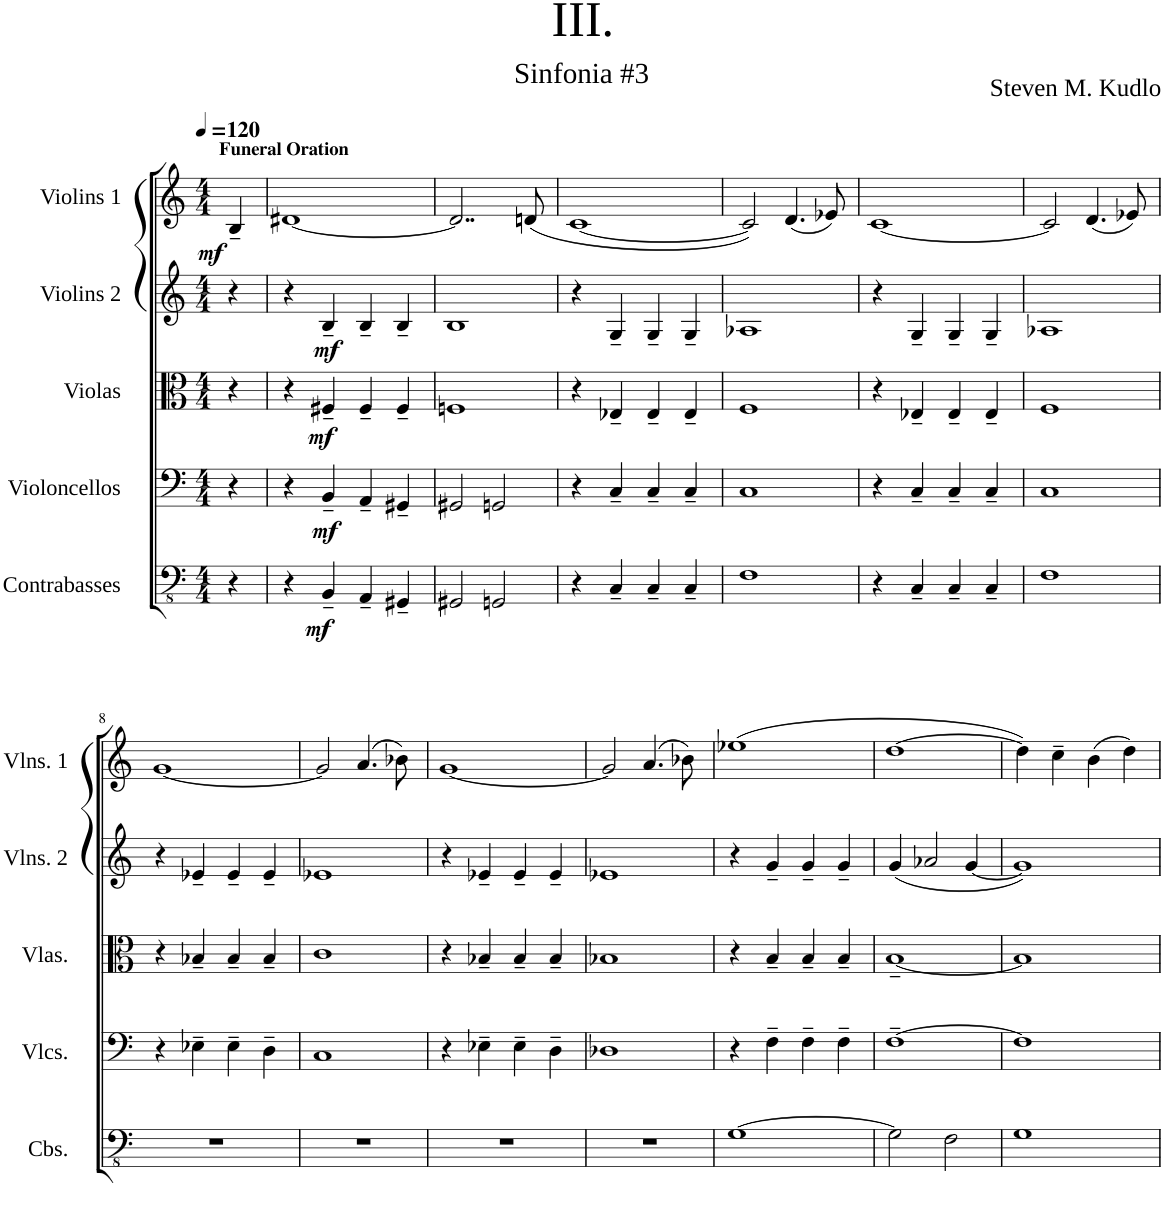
**kern	**dynam	**kern	**dynam	**kern	**dynam	**kern	**dynam	**kern	**dynam
*part5	*part5	*part4	*part4	*part3	*part3	*part2	*part2	*part1	*part1
*staff5	*staff5	*staff4	*staff4	*staff3	*staff3	*staff2	*staff2	*staff1	*staff1
*I"Contrabasses	*	*I"Violoncellos	*	*I"Violas	*	*I"Violins 2	*	*I"Violins 1	*
*I'Cbs.	*	*I'Vlcs.	*	*I'Vlas.	*	*I'Vlns. 2	*	*I'Vlns. 1	*
*clefFv4	*	*clefF4	*	*clefC3	*	*clefG2	*	*clefG2	*
*k[]	*	*k[]	*	*k[]	*	*k[]	*	*k[]	*
*M4/4	*	*M4/4	*	*M4/4	*	*M4/4	*	*M4/4	*
*MM120	*	*MM120	*	*MM120	*	*MM120	*	*MM120	*
=1	=1	=1	=1	=1	=1	=1	=1	=1	=1
!	!	!	!	!	!	!	!	!LO:TX:a:B:t=Funeral Oration	!
!	!	!	!	!	!	!	!	!	!LO:DY:b
4r	.	4r	.	4r	.	4r	.	4B~/	mf
=2	=2	=2	=2	=2	=2	=2	=2	=2	=2
4r	.	4r	.	4r	.	4r	.	[1d#X	.
!	!LO:DY:b	!	!LO:DY:b	!	!LO:DY:b	!	!LO:DY:b	!	!
4BBB~/	mf	4BB~/	mf	4F#X~/	mf	4B~/	mf	.	.
4AAA~/	.	4AA~/	.	4F#~/	.	4B~/	.	.	.
4GGG#X~/	.	4GG#X~/	.	4F#~/	.	4B~/	.	.	.
=3	=3	=3	=3	=3	=3	=3	=3	=3	=3
2GGG#X/	.	2GG#X/	.	1Fn	.	1B	.	2..d#/]	.
2GGGn/	.	2GGn/	.	.	.	.	.	.	.
.	.	.	.	.	.	.	.	(8dn/	.
=4	=4	=4	=4	=4	=4	=4	=4	=4	=4
4r	.	4r	.	4r	.	4r	.	[1c	.
4CC~/	.	4C~/	.	4E-X~/	.	4G~/	.	.	.
4CC~/	.	4C~/	.	4E-~/	.	4G~/	.	.	.
4CC~/	.	4C~/	.	4E-~/	.	4G~/	.	.	.
=5	=5	=5	=5	=5	=5	=5	=5	=5	=5
1FF	.	1C	.	1F	.	1A-X	.	2c/])	.
.	.	.	.	.	.	.	.	(4.d/	.
.	.	.	.	.	.	.	.	8e-X/)	.
=6	=6	=6	=6	=6	=6	=6	=6	=6	=6
4r	.	4r	.	4r	.	4r	.	[1c	.
4CC~/	.	4C~/	.	4E-X~/	.	4G~/	.	.	.
4CC~/	.	4C~/	.	4E-~/	.	4G~/	.	.	.
4CC~/	.	4C~/	.	4E-~/	.	4G~/	.	.	.
=7	=7	=7	=7	=7	=7	=7	=7	=7	=7
1FF	.	1C	.	1F	.	1A-X	.	2c/]	.
.	.	.	.	.	.	.	.	(4.d/	.
.	.	.	.	.	.	.	.	8e-X/)	.
!!LO:LB:g=z
=8	=8	=8	=8	=8	=8	=8	=8	=8	=8
1r	.	4r	.	4r	.	4r	.	[1g	.
.	.	4E-X~\	.	4B-X~/	.	4e-X~/	.	.	.
.	.	4E-~\	.	4B-~/	.	4e-~/	.	.	.
.	.	4D~\	.	4B-~/	.	4e-~/	.	.	.
=9	=9	=9	=9	=9	=9	=9	=9	=9	=9
1r	.	1C	.	1c	.	1e-X	.	2g/]	.
.	.	.	.	.	.	.	.	(4.a/	.
.	.	.	.	.	.	.	.	8b-X\)	.
=10	=10	=10	=10	=10	=10	=10	=10	=10	=10
1r	.	4r	.	4r	.	4r	.	[1g	.
.	.	4E-X~\	.	4B-X~/	.	4e-X~/	.	.	.
.	.	4E-~\	.	4B-~/	.	4e-~/	.	.	.
.	.	4D~\	.	4B-~/	.	4e-~/	.	.	.
=11	=11	=11	=11	=11	=11	=11	=11	=11	=11
1r	.	1D-X	.	1B-X	.	1e-X	.	2g/]	.
.	.	.	.	.	.	.	.	(4.a/	.
.	.	.	.	.	.	.	.	8b-X\)	.
=12	=12	=12	=12	=12	=12	=12	=12	=12	=12
[1GG	.	4r	.	4r	.	4r	.	(1ee-X	.
.	.	4F~\	.	4B~/	.	4g~/	.	.	.
.	.	4F~\	.	4B~/	.	4g~/	.	.	.
.	.	4F~\	.	4B~/	.	4g~/	.	.	.
=13	=13	=13	=13	=13	=13	=13	=13	=13	=13
2GG\]	.	[1F~	.	[1B~	.	(4g/	.	[1dd	.
.	.	.	.	.	.	2a-X/	.	.	.
2FF\	.	.	.	.	.	.	.	.	.
.	.	.	.	.	.	[4g/	.	.	.
=14	=14	=14	=14	=14	=14	=14	=14	=14	=14
1GG	.	1F]	.	1B]	.	1g])	.	4dd\])	.
.	.	.	.	.	.	.	.	4cc~\	.
.	.	.	.	.	.	.	.	(4b\	.
.	.	.	.	.	.	.	.	4dd\)	.
=	=	=	=	=	=	=	=	=	=
*-	*-	*-	*-	*-	*-	*-	*-	*-	*-
